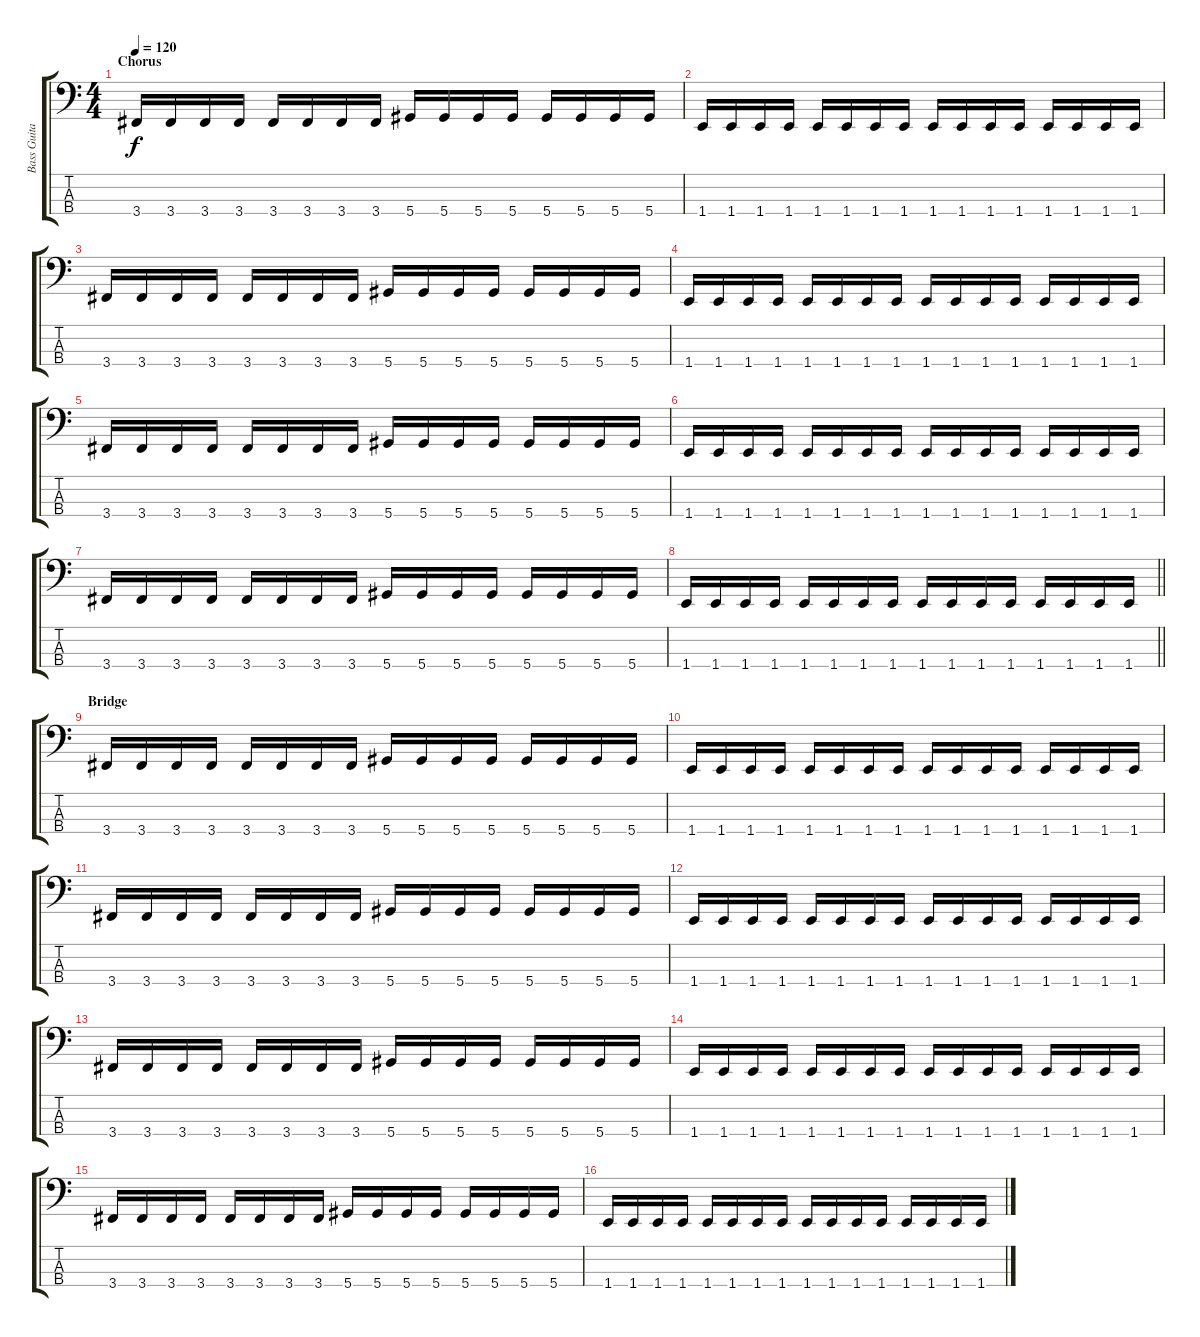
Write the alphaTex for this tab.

\track ("Bass Guitar" "Bass Guita") {instrument electricbassfinger}
\staff {score tabs}
\tuning (Gb2 Db2 Ab1 Eb1) {hide}
\ts (4 4)
\section ("" "Chorus")
\tempo 120
\clef f4
\ks c
3.4.16{dy f} 3.4.16 3.4.16 3.4.16 3.4.16 3.4.16 3.4.16 3.4.16 5.4.16 5.4.16 5.4.16 5.4.16 5.4.16 5.4.16 5.4.16 5.4.16 |
1.4.16 1.4.16 1.4.16 1.4.16 1.4.16 1.4.16 1.4.16 1.4.16 1.4.16 1.4.16 1.4.16 1.4.16 1.4.16 1.4.16 1.4.16 1.4.16 |
3.4.16 3.4.16 3.4.16 3.4.16 3.4.16 3.4.16 3.4.16 3.4.16 5.4.16 5.4.16 5.4.16 5.4.16 5.4.16 5.4.16 5.4.16 5.4.16 |
1.4.16 1.4.16 1.4.16 1.4.16 1.4.16 1.4.16 1.4.16 1.4.16 1.4.16 1.4.16 1.4.16 1.4.16 1.4.16 1.4.16 1.4.16 1.4.16 |
3.4.16 3.4.16 3.4.16 3.4.16 3.4.16 3.4.16 3.4.16 3.4.16 5.4.16 5.4.16 5.4.16 5.4.16 5.4.16 5.4.16 5.4.16 5.4.16 |
1.4.16 1.4.16 1.4.16 1.4.16 1.4.16 1.4.16 1.4.16 1.4.16 1.4.16 1.4.16 1.4.16 1.4.16 1.4.16 1.4.16 1.4.16 1.4.16 |
3.4.16 3.4.16 3.4.16 3.4.16 3.4.16 3.4.16 3.4.16 3.4.16 5.4.16 5.4.16 5.4.16 5.4.16 5.4.16 5.4.16 5.4.16 5.4.16 |
\barLineRight lightlight
1.4.16 1.4.16 1.4.16 1.4.16 1.4.16 1.4.16 1.4.16 1.4.16 1.4.16 1.4.16 1.4.16 1.4.16 1.4.16 1.4.16 1.4.16 1.4.16 |
\section ("" "Bridge")
3.4.16{volume 5 balance 8} 3.4.16 3.4.16 3.4.16 3.4.16 3.4.16 3.4.16 3.4.16 5.4.16 5.4.16 5.4.16 5.4.16 5.4.16 5.4.16 5.4.16 5.4.16 |
1.4.16 1.4.16 1.4.16 1.4.16 1.4.16 1.4.16 1.4.16 1.4.16 1.4.16 1.4.16 1.4.16 1.4.16 1.4.16 1.4.16 1.4.16 1.4.16 |
3.4.16 3.4.16 3.4.16 3.4.16 3.4.16 3.4.16 3.4.16 3.4.16 5.4.16 5.4.16 5.4.16 5.4.16 5.4.16 5.4.16 5.4.16 5.4.16 |
1.4.16 1.4.16 1.4.16 1.4.16 1.4.16 1.4.16 1.4.16 1.4.16 1.4.16 1.4.16 1.4.16 1.4.16 1.4.16 1.4.16 1.4.16 1.4.16 |
3.4.16 3.4.16 3.4.16 3.4.16 3.4.16 3.4.16 3.4.16 3.4.16 5.4.16 5.4.16 5.4.16 5.4.16 5.4.16 5.4.16 5.4.16 5.4.16 |
1.4.16 1.4.16 1.4.16 1.4.16 1.4.16 1.4.16 1.4.16 1.4.16 1.4.16 1.4.16 1.4.16 1.4.16 1.4.16 1.4.16 1.4.16 1.4.16 |
3.4.16 3.4.16 3.4.16 3.4.16 3.4.16 3.4.16 3.4.16 3.4.16 5.4.16 5.4.16 5.4.16 5.4.16 5.4.16 5.4.16 5.4.16 5.4.16 |
1.4.16 1.4.16 1.4.16 1.4.16 1.4.16 1.4.16 1.4.16 1.4.16 1.4.16 1.4.16 1.4.16 1.4.16 1.4.16 1.4.16 1.4.16 1.4.16
